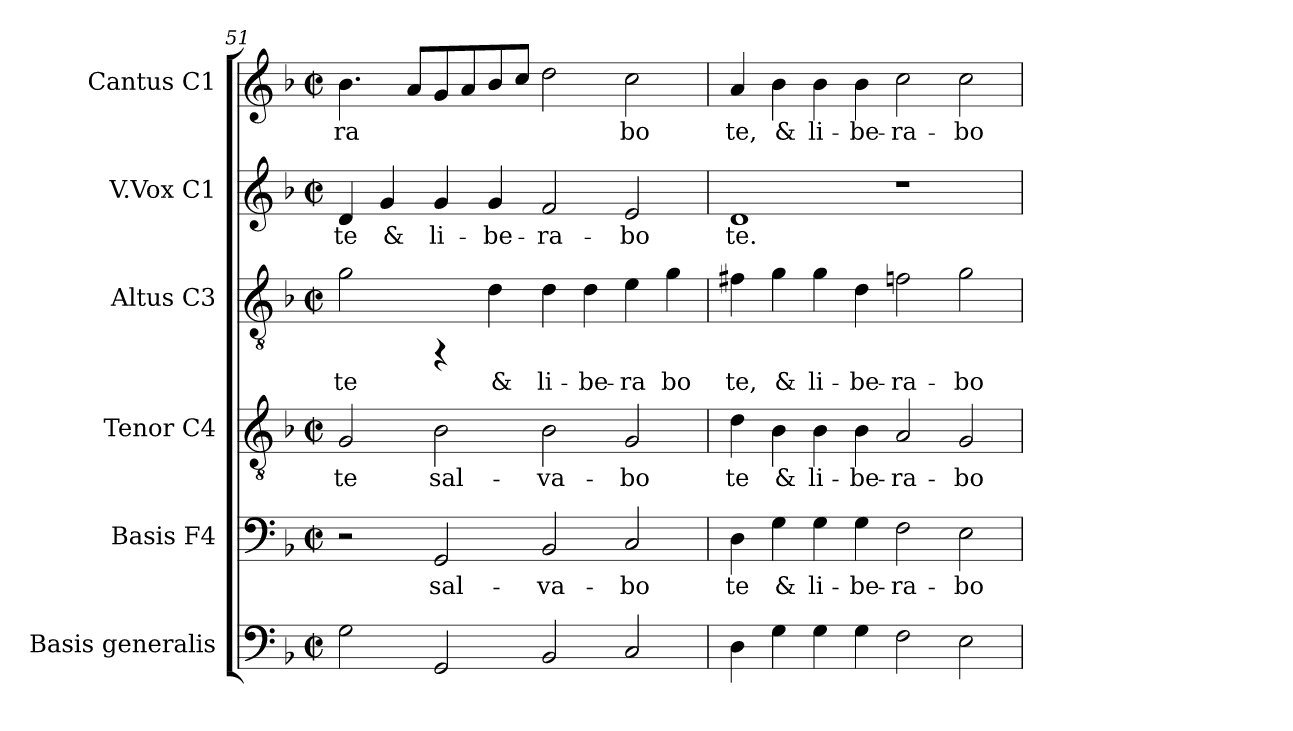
**kern	**kern	**text	**kern	**text	**kern	**text	**kern	**text	**kern	**text
*part6	*part5	*part5	*part4	*part4	*part3	*part3	*part2	*part2	*part1	*part1
*staff6	*staff5	*staff5	*staff4	*staff4	*staff3	*staff3	*staff2	*staff2	*staff1	*staff1
*I"Basis  generalis	*I"Basis  F4	*	*I"Tenor  C4	*	*I"Altus  C3	*	*I"V.Vox  C1	*	*I"Cantus  C1	*
*	*I'B	*	*I'T	*	*I'A	*	*	*	*I'C	*
*clefF4	*clefF4	*	*clefGv2	*	*clefGv2	*	*clefG2	*	*clefG2	*
*k[b-]	*k[b-]	*	*k[b-]	*	*k[b-]	*	*k[b-]	*	*k[b-]	*
*F:	*F:	*	*F:	*	*F:	*	*F:	*	*F:	*
*M2/2	*M2/2	*	*M2/2	*	*M2/2	*	*M2/2	*	*M2/2	*
*met(c|)	*met(c|)	*	*met(c|)	*	*met(c|)	*	*met(c|)	*	*met(c|)	*
=51	=51	=51	=51	=51	=51	=51	=51	=51	=51	=51
!	!	!	!	!LO:LY:b:cj	!	!LO:LY:b:cj	!	!LO:LY:b:cj	!	!LO:LY:b:cj
2G\	2r	.	2G/	te	2g\	te	4d/	te	4.b-\	-ra
!	!	!	!	!	!	!	!	!LO:LY:b:cj	!	!
.	.	.	.	.	.	.	4g/	&	.	.
!	!	!	!	!	!	!	!	!	!	!LO:LY:b:cj
.	.	.	.	.	.	.	.	.	8a/L	.
!	!	!LO:LY:b:cj	!	!LO:LY:b:cj	!	!	!	!LO:LY:b:cj	!	!LO:LY:b:cj
2GG/	2GG/	sal-	2B-\	sal-	4rFF	.	4g/	li-	8g/	.
!	!	!	!	!	!	!	!	!	!	!LO:LY:b:cj
.	.	.	.	.	.	.	.	.	8a/	.
!	!	!	!	!	!	!LO:LY:b:cj	!	!LO:LY:b:cj	!	!LO:LY:b:cj
.	.	.	.	.	4d\	&	4g/	-be-	8b-/	.
!	!	!	!	!	!	!	!	!	!	!LO:LY:b:cj
.	.	.	.	.	.	.	.	.	8cc/J	.
!	!	!LO:LY:b:cj	!	!LO:LY:b:cj	!	!LO:LY:b:cj	!	!LO:LY:b:cj	!	!LO:LY:b:cj
2BB-/	2BB-/	-va-	2B-\	-va-	4d\	li-	2f/	-ra-	2dd\	.
!	!	!	!	!	!	!LO:LY:b:cj	!	!	!	!
.	.	.	.	.	4d\	-be-	.	.	.	.
!	!	!LO:LY:b:cj	!	!LO:LY:b:cj	!	!LO:LY:b:cj	!	!LO:LY:b:cj	!	!LO:LY:b:cj
2C/	2C/	-bo	2G/	-bo	4e\	-ra	2e/	-bo	2cc\	bo
!	!	!	!	!	!	!LO:LY:b:cj	!	!	!	!
.	.	.	.	.	4g\	bo	.	.	.	.
=52	=52	=52	=52	=52	=52	=52	=52	=52	=52	=52
!	!	!LO:LY:b:cj	!	!LO:LY:b:cj	!	!LO:LY:b:cj	!	!LO:LY:b:cj	!	!LO:LY:b:cj
4D\	4D\	te	4d\	te	4f#X\	te,	1d	te.	4a/	te,
!	!	!LO:LY:b:cj	!	!LO:LY:b:cj	!	!LO:LY:b:cj	!	!	!	!LO:LY:b:cj
4G\	4G\	&	4B-\	&	4g\	&	.	.	4b-\	&
!	!	!LO:LY:b:cj	!	!LO:LY:b:cj	!	!LO:LY:b:cj	!	!	!	!LO:LY:b:cj
4G\	4G\	li-	4B-\	li-	4g\	li-	.	.	4b-\	li-
!	!	!LO:LY:b:cj	!	!LO:LY:b:cj	!	!LO:LY:b:cj	!	!	!	!LO:LY:b:cj
4G\	4G\	-be-	4B-\	-be-	4d\	-be-	.	.	4b-\	-be-
!	!	!LO:LY:b:cj	!	!LO:LY:b:cj	!	!LO:LY:b:cj	!	!	!	!LO:LY:b:cj
2F\	2F\	-ra-	2A/	-ra-	2fn\	-ra-	1r	.	2cc\	-ra-
!	!	!LO:LY:b:cj	!	!LO:LY:b:cj	!	!LO:LY:b:cj	!	!	!	!LO:LY:b:cj
2E\	2E\	-bo	2G/	-bo	2g\	-bo	.	.	2cc\	-bo
=	=	=	=	=	=	=	=	=	=	=
*-	*-	*-	*-	*-	*-	*-	*-	*-	*-	*-
